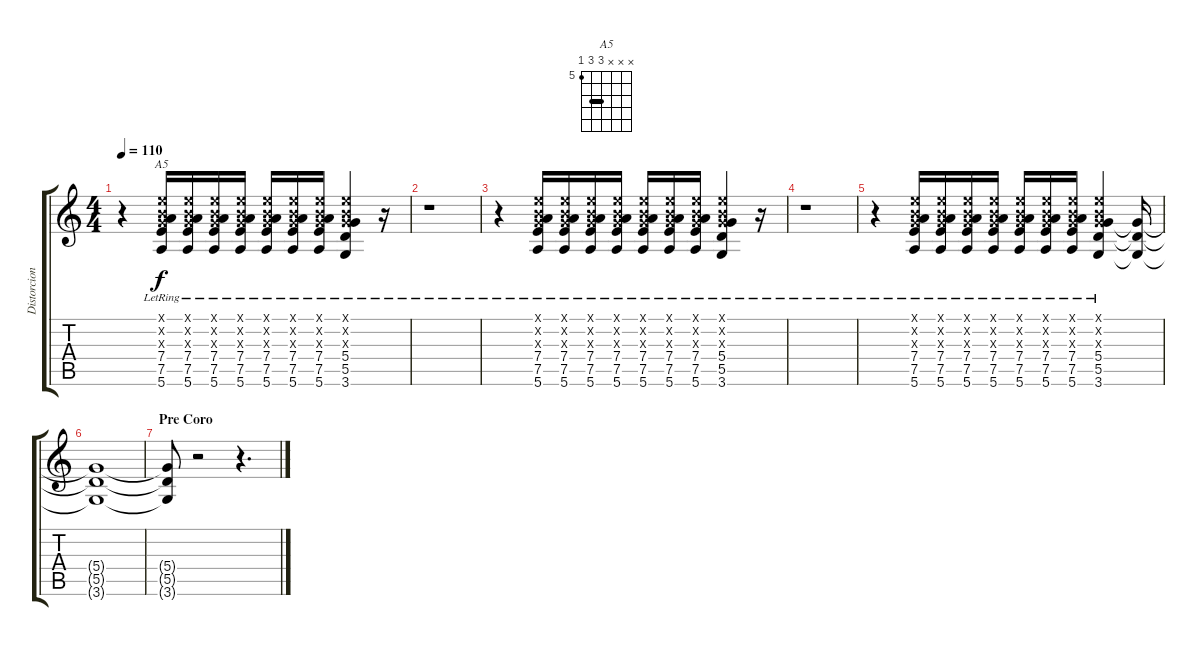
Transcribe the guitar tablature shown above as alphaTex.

\track ("Distorcion 1" "Distorcion") {instrument distortionguitar}
\staff {score tabs}
\tuning (E4 B3 G3 D3 A2 E2) {hide}
\chord ("A5" x x x 7 7 5) {firstfret 5 barre 7}
\ts (4 4)
\tempo 110
\clef g2
\ks c
r.4{dy f} (0.1{x} 0.2{x} 0.3{x} 7.4{lr} 7.5{lr} 5.6{lr}).16{ch "A5"} (0.1{x} 0.2{x} 0.3{x} 7.4{lr} 7.5{lr} 5.6{lr}).16 (0.1{x} 0.2{x} 0.3{x} 7.4{lr} 7.5{lr} 5.6{lr}).16 (0.1{x} 0.2{x} 0.3{x} 7.4{lr} 7.5{lr} 5.6{lr}).16 (0.1{x} 0.2{x} 0.3{x} 7.4{lr} 7.5{lr} 5.6{lr}).16 (0.1{x} 0.2{x} 0.3{x} 7.4{lr} 7.5{lr} 5.6{lr}).16 (0.1{x} 0.2{x} 0.3{x} 7.4{lr} 7.5{lr} 5.6{lr}).16 (0.1{x} 0.2{x} 0.3{x} 5.4{lr} 5.5{lr} 3.6{lr}).4 r.16 |
r.1 |
r.4 (0.1{x} 0.2{x} 0.3{x} 7.4{lr} 7.5{lr} 5.6{lr}).16 (0.1{x} 0.2{x} 0.3{x} 7.4{lr} 7.5{lr} 5.6{lr}).16 (0.1{x} 0.2{x} 0.3{x} 7.4{lr} 7.5{lr} 5.6{lr}).16 (0.1{x} 0.2{x} 0.3{x} 7.4{lr} 7.5{lr} 5.6{lr}).16 (0.1{x} 0.2{x} 0.3{x} 7.4{lr} 7.5{lr} 5.6{lr}).16 (0.1{x} 0.2{x} 0.3{x} 7.4{lr} 7.5{lr} 5.6{lr}).16 (0.1{x} 0.2{x} 0.3{x} 7.4{lr} 7.5{lr} 5.6{lr}).16 (0.1{x} 0.2{x} 0.3{x} 5.4{lr} 5.5{lr} 3.6{lr}).4 r.16 |
r.1 |
r.4 (0.1{x} 0.2{x} 0.3{x} 7.4{lr} 7.5{lr} 5.6{lr}).16 (0.1{x} 0.2{x} 0.3{x} 7.4{lr} 7.5{lr} 5.6{lr}).16 (0.1{x} 0.2{x} 0.3{x} 7.4{lr} 7.5{lr} 5.6{lr}).16 (0.1{x} 0.2{x} 0.3{x} 7.4{lr} 7.5{lr} 5.6{lr}).16 (0.1{x} 0.2{x} 0.3{x} 7.4{lr} 7.5{lr} 5.6{lr}).16 (0.1{x} 0.2{x} 0.3{x} 7.4{lr} 7.5{lr} 5.6{lr}).16 (0.1{x} 0.2{x} 0.3{x} 7.4{lr} 7.5{lr} 5.6{lr}).16 (0.1{x} 0.2{x} 0.3{x} 5.4{lr} 5.5{lr} 3.6{lr}).4 (5.4{t} 5.5{t} 3.6{t}).16 |
(5.4{t} 5.5{t} 3.6{t}).1 |
\section ("" "Pre Coro")
(5.4{t} 5.5{t} 3.6{t}).8 r.2 r.4{d}
